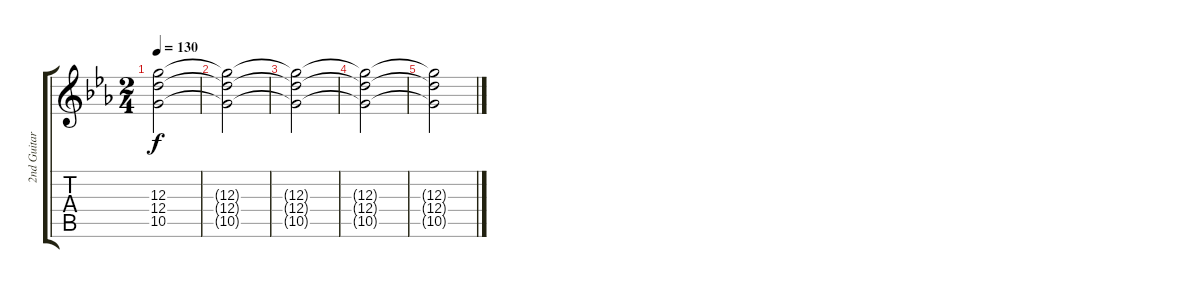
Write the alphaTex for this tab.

\track ("2nd Guitar" "2nd Guitar") {instrument distortionguitar}
\staff {score tabs}
\tuning (E4 B3 G3 D3 A2 E2) {hide}
\ts (2 4)
\tempo 130
\clef g2
\ks cminor
(12.3{t} 12.4{t} 10.5{t}).2{dy f} |
(12.3{t} 12.4{t} 10.5{t}).2 |
(12.3{t} 12.4{t} 10.5{t}).2 |
(12.3{t} 12.4{t} 10.5{t}).2 |
(12.3{t} 12.4{t} 10.5{t}).2
